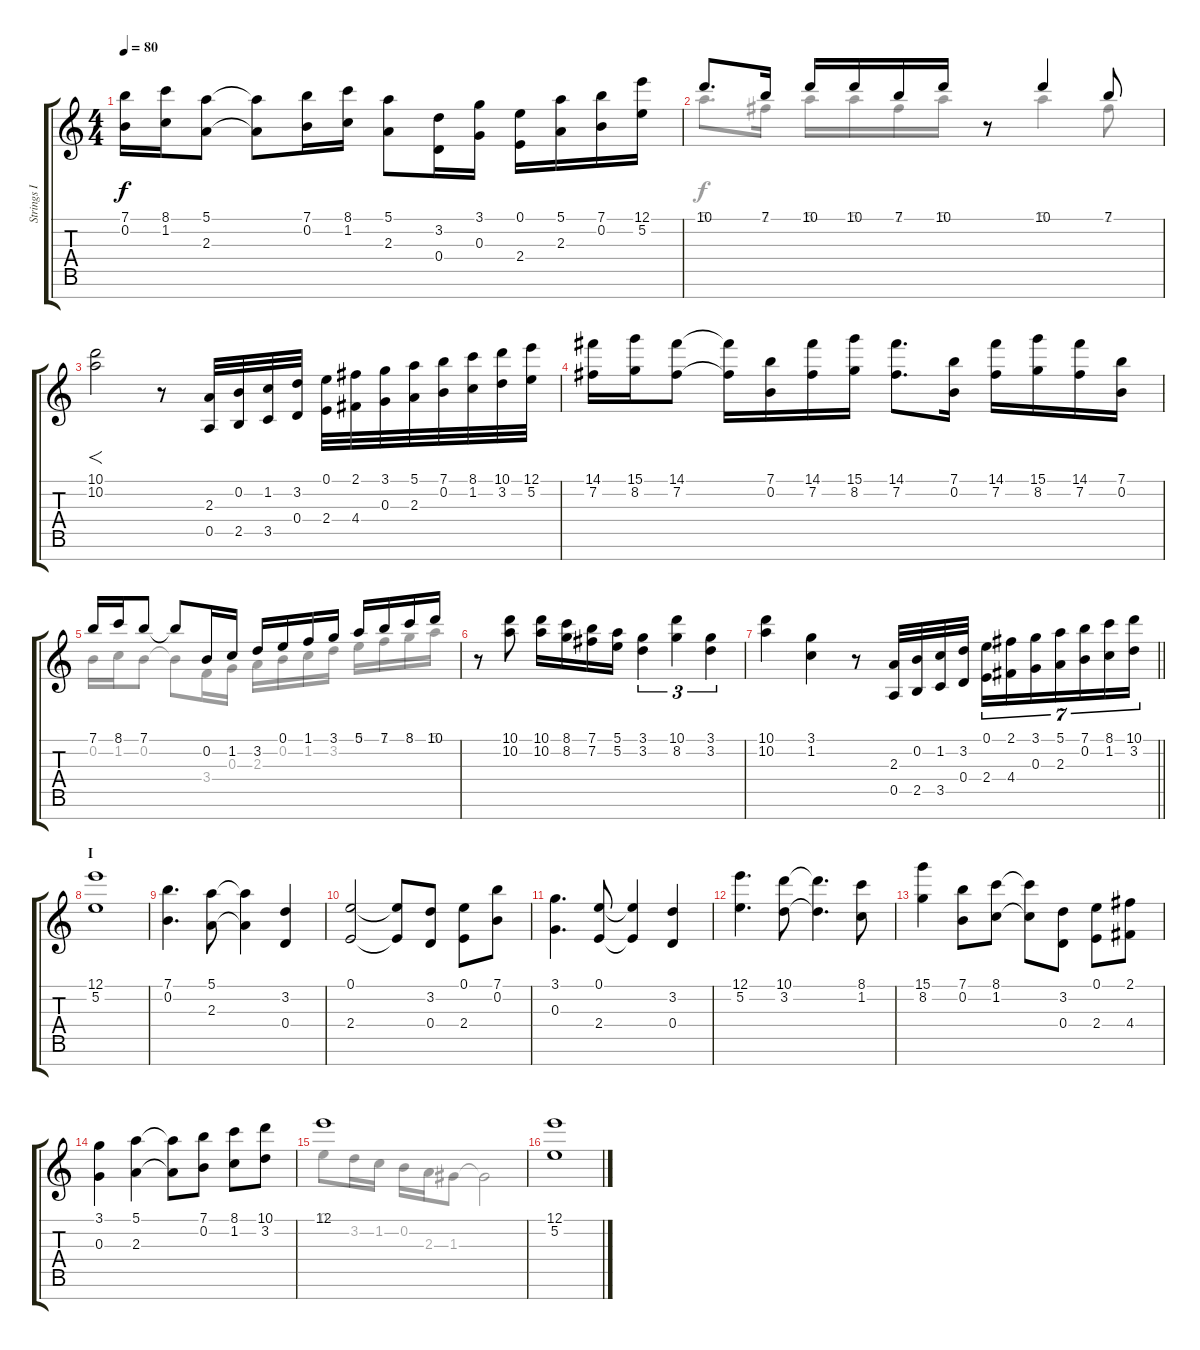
\track ("Strings I" "Strings I") {instrument stringensemble1}
\staff {score tabs}
\tuning (E5 B4 G4 D4 A3 E3 B2) {hide}
\voice
\ts (4 4)
\tempo 80
\clef g2
\ks c
(7.1 0.2).16{dy f} (8.1 1.2).16 (5.1 2.3).8 (5.1{t} 2.3{t}).8 (7.1 0.2).16 (8.1 1.2).16 (5.1 2.3).8 (3.2 0.4).16 (3.1 0.3).16 (0.1 2.4).16 (5.1 2.3).16 (7.1 0.2).16 (12.1 5.2).16 |
10.1.8{d} 7.1.16 10.1.16 10.1.16 7.1.16 10.1.16 r.8 10.1.4 7.1.8 |
(10.1 10.2).2{f} r.8 (2.3 0.5).32 (0.2 2.5).32 (1.2 3.5).32 (3.2 0.4).32 (0.1 2.4).32 (2.1 4.4).32 (3.1 0.3).32 (5.1 2.3).32 (7.1 0.2).32 (8.1 1.2).32 (10.1 3.2).32 (12.1 5.2).32 |
(14.1 7.2).16 (15.1 8.2).16 (14.1 7.2).8 (14.1{t} 7.2{t}).16 (7.1 0.2).16 (14.1 7.2).16 (15.1 8.2).16 (14.1 7.2).8{d} (7.1 0.2).16 (14.1 7.2).16 (15.1 8.2).16 (14.1 7.2).16 (7.1 0.2).16 |
7.1.16 8.1.16 7.1.8 7.1{t}.8 0.2.16 1.2.16 3.2.16 0.1.16 1.1.16 3.1.16 5.1.16 7.1.16 8.1.16 10.1.16 |
r.8 (10.1 10.2).8 (10.1 10.2).16 (8.1 8.2).16 (7.1 7.2).16 (5.1 5.2).16 (3.1 3.2).4{tu (3 2)} (10.1 8.2).4{tu (3 2)} (3.1 3.2).4{tu (3 2)} |
\barLineRight lightlight
(10.1 10.2).4 (3.1 1.2).4 r.8 (2.3 0.5).32 (0.2 2.5).32 (1.2 3.5).32 (3.2 0.4).32 (0.1 2.4).16{tu (7 4)} (2.1 4.4).16{tu (7 4)} (3.1 0.3).16{tu (7 4)} (5.1 2.3).16{tu (7 4)} (7.1 0.2).16{tu (7 4)} (8.1 1.2).16{tu (7 4)} (10.1 3.2).16{tu (7 4)} |
\section ("" "I")
(12.1 5.2).1 |
(7.1 0.2).4{d} (5.1 2.3).8 (5.1{t} 2.3{t}).4 (3.2 0.4).4 |
(0.1 2.4).2 (0.1{t} 2.4{t}).8 (3.2 0.4).8 (0.1 2.4).8 (7.1 0.2).8 |
(3.1 0.3).4{d} (0.1 2.4).8 (0.1{t} 2.4{t}).4 (3.2 0.4).4 |
(12.1 5.2).4{d} (10.1 3.2).8 (10.1{t} 3.2{t}).4{d} (8.1 1.2).8 |
(15.1 8.2).4 (7.1 0.2).8 (8.1 1.2).8 (8.1{t} 1.2{t}).8 (3.2 0.4).8 (0.1 2.4).8 (2.1 4.4).8 |
(3.1 0.3).4 (5.1 2.3).4 (5.1{t} 2.3{t}).8 (7.1 0.2).8 (8.1 1.2).8 (10.1 3.2).8 |
12.1.1 |
(12.1 5.2).1
\voice
\clef g2
\ottava regular
\simile none
\ks c
|
5.1.8{d} 2.1.16 5.1.16 5.1.16 2.1.16 5.1.16 r.8 5.1.4 2.1.8 |
|
|
0.2.16 1.2.16 0.2.8 0.2{t}.8 3.4.16 0.3.16 2.3.16 0.2.16 1.2.16 3.2.16 0.1.16 1.1.16 3.1.16 5.1.16 |
|
\barLineRight lightlight
|
|
|
|
|
|
|
|
0.1.8 3.2.16 1.2.16 0.2.16 2.3.16 1.3.8 1.3{t}.2 |
